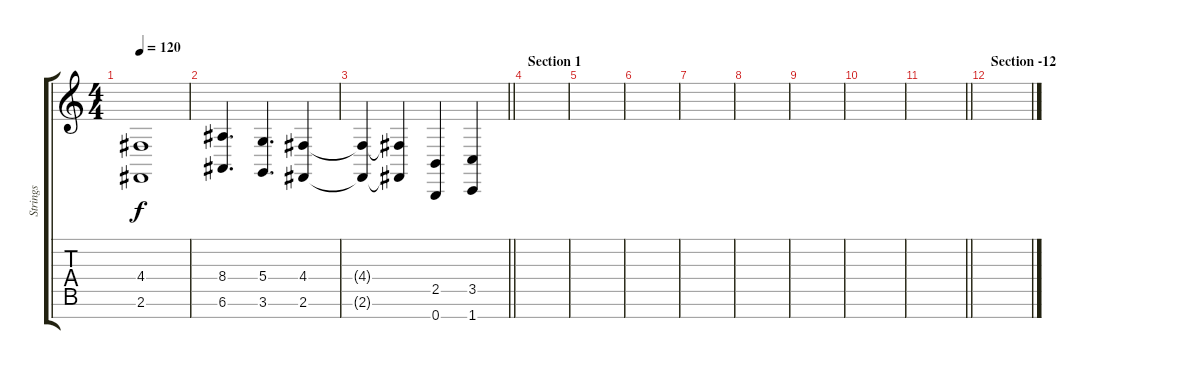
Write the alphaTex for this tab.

\track ("Strings" "Strings") {instrument tremolostrings}
\staff {score tabs}
\tuning (E4 B3 G3 D3 A2 E2 B1) {hide}
\ts (4 4)
\tempo 120
\clef g2
\ks c
(4.4{t} 2.6{t}).1{dy f} |
(8.4 6.6).4{d} (5.4 3.6).4{d} (4.4 2.6).4 |
\barLineRight lightlight
(4.4{t} 2.6{t}).4 (4.4{t} 2.6{t}).4 (2.5 0.7).4 (3.5 1.7).4 |
\section ("" "Section 1")
|
|
|
|
|
|
|
\barLineRight lightlight
|
\section ("" "Section -12")
